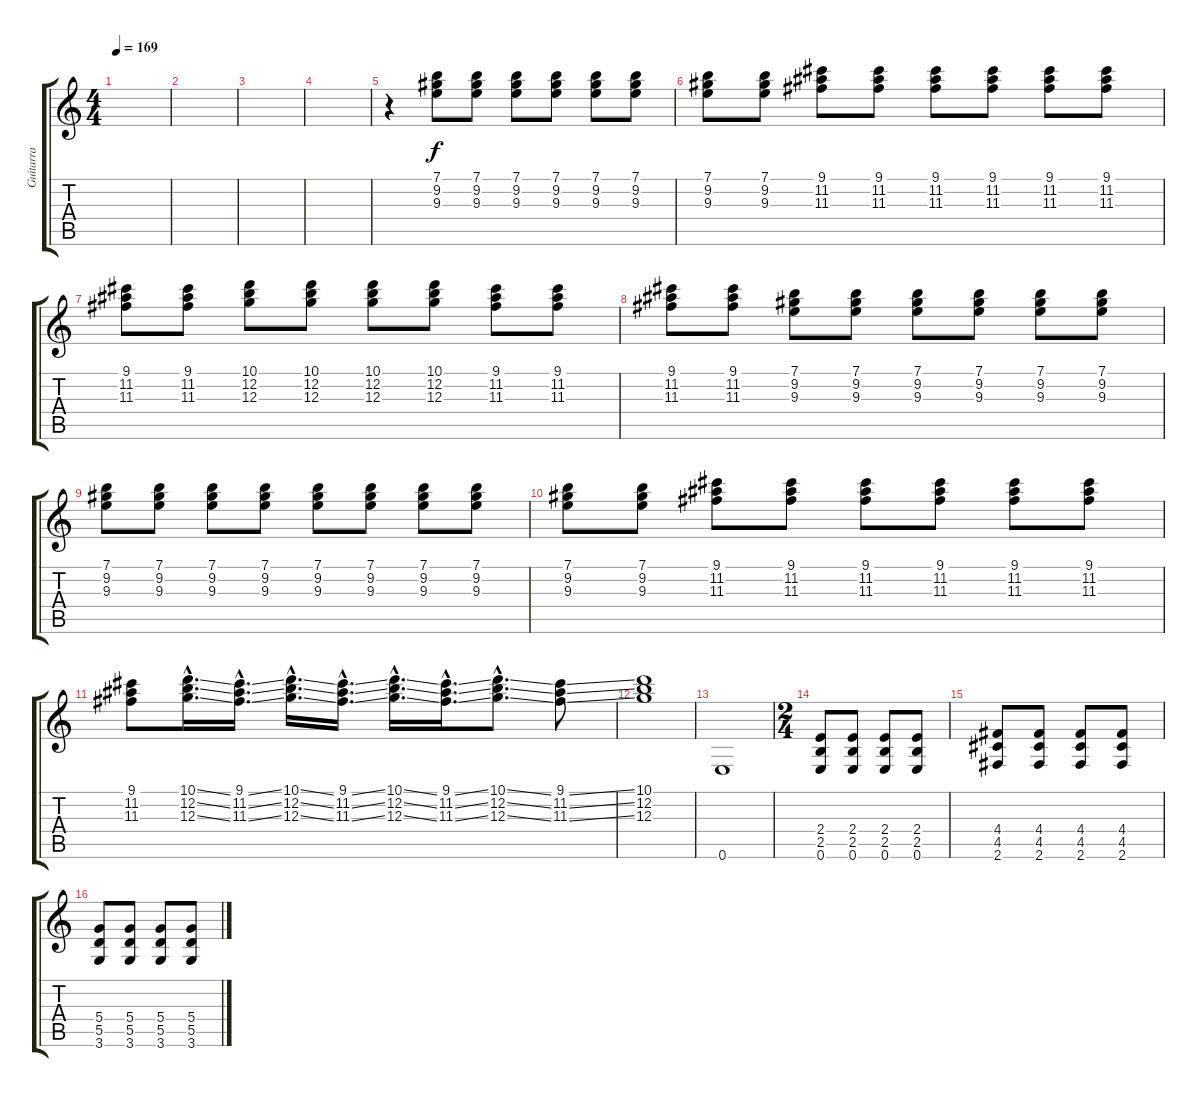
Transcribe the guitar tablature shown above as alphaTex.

\track ("Guitarra" "Guitarra") {instrument distortionguitar}
\staff {score tabs}
\tuning (E4 B3 G3 D3 A2 E2) {hide}
\ts (4 4)
\tempo 169
\clef g2
\ks c
|
|
|
|
r.4 (7.1 9.2 9.3).8 (7.1 9.2 9.3).8 (7.1 9.2 9.3).8 (7.1 9.2 9.3).8 (7.1 9.2 9.3).8 (7.1 9.2 9.3).8 |
(7.1 9.2 9.3).8 (7.1 9.2 9.3).8 (9.1 11.2 11.3).8 (9.1 11.2 11.3).8 (9.1 11.2 11.3).8 (9.1 11.2 11.3).8 (9.1 11.2 11.3).8 (9.1 11.2 11.3).8 |
(9.1 11.2 11.3).8 (9.1 11.2 11.3).8 (10.1 12.2 12.3).8 (10.1 12.2 12.3).8 (10.1 12.2 12.3).8 (10.1 12.2 12.3).8 (9.1 11.2 11.3).8 (9.1 11.2 11.3).8 |
(9.1 11.2 11.3).8 (9.1 11.2 11.3).8 (7.1 9.2 9.3).8 (7.1 9.2 9.3).8 (7.1 9.2 9.3).8 (7.1 9.2 9.3).8 (7.1 9.2 9.3).8 (7.1 9.2 9.3).8 |
(7.1 9.2 9.3).8 (7.1 9.2 9.3).8 (7.1 9.2 9.3).8 (7.1 9.2 9.3).8 (7.1 9.2 9.3).8 (7.1 9.2 9.3).8 (7.1 9.2 9.3).8 (7.1 9.2 9.3).8 |
(7.1 9.2 9.3).8 (7.1 9.2 9.3).8 (9.1 11.2 11.3).8 (9.1 11.2 11.3).8 (9.1 11.2 11.3).8 (9.1 11.2 11.3).8 (9.1 11.2 11.3).8 (9.1 11.2 11.3).8 |
(9.1 11.2 11.3).8 (10.1{ss hac} 12.2{ss hac} 12.3{ss hac}).16{d} (9.1{ss hac} 11.2{ss hac} 11.3{ss hac}).16{d} (10.1{ss hac} 12.2{ss hac} 12.3{ss hac}).16{d} (9.1{ss} 11.2{ss hac} 11.3{ss hac}).16{d} (10.1{ss} 12.2{ss hac} 12.3{ss hac}).16{d} (9.1{ss hac} 11.2{ss hac} 11.3{ss hac}).16{d} (10.1{ss} 12.2{ss hac} 12.3{ss hac}).8{d} (9.1{ss} 11.2{ss} 11.3{ss}).8 |
(10.1 12.2 12.3).1 |
0.6.1 |
\ts (2 4)
(2.4 2.5 0.6).8 (2.4 2.5 0.6).8 (2.4 2.5 0.6).8 (2.4 2.5 0.6).8 |
(4.4 4.5 2.6).8 (4.4 4.5 2.6).8 (4.4 4.5 2.6).8 (4.4 4.5 2.6).8 |
(5.4 5.5 3.6).8 (5.4 5.5 3.6).8 (5.4 5.5 3.6).8 (5.4 5.5 3.6).8
